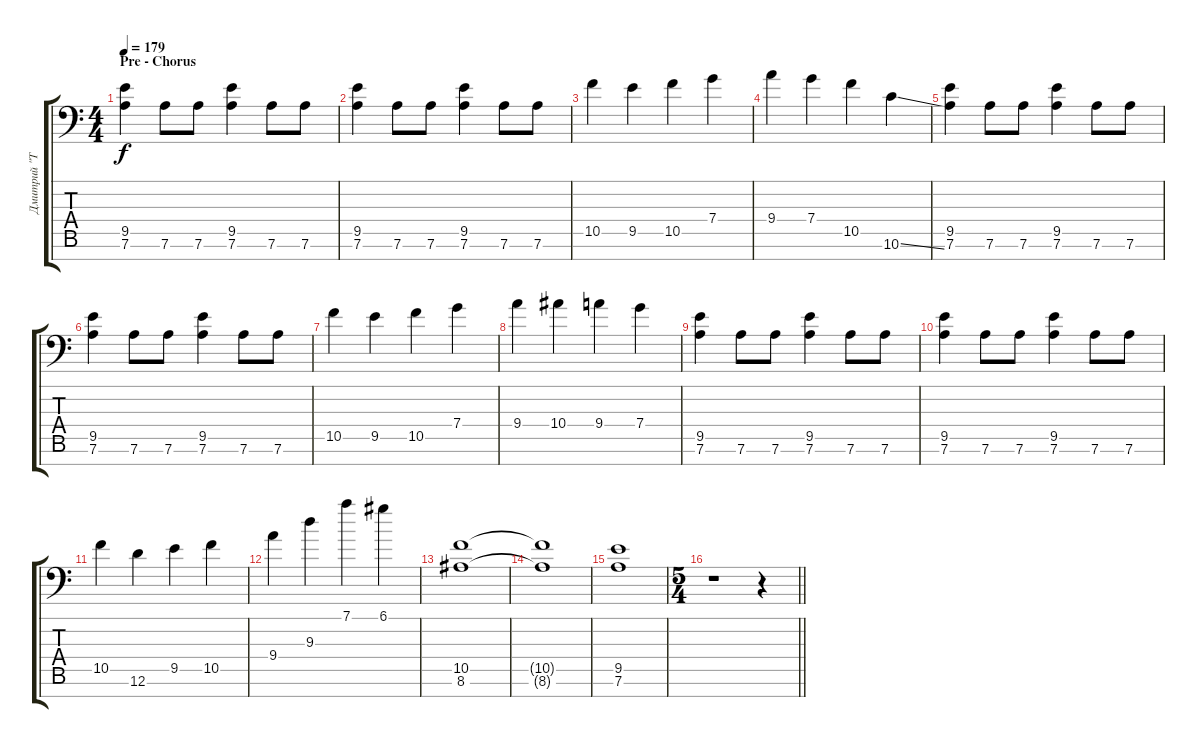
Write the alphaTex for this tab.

\track ("Дмитрий \"Terris\" Процко" "Дмитрий \"T") {instrument distortionguitar}
\staff {score tabs}
\tuning (D4 A3 F3 C3 G2 D2 A1) {hide}
\ts (4 4)
\section ("" "Pre - Chorus")
\tempo 179
\clef f4
\ks c
(9.5 7.6).4{dy f} 7.6.8 7.6.8 (9.5 7.6).4 7.6.8 7.6.8 |
(9.5 7.6).4 7.6.8 7.6.8 (9.5 7.6).4 7.6.8 7.6.8 |
10.5.4 9.5.4 10.5.4 7.4.4 |
9.4.4 7.4.4 10.5.4 10.6{ss}.4 |
(9.5 7.6).4 7.6.8 7.6.8 (9.5 7.6).4 7.6.8 7.6.8 |
(9.5 7.6).4 7.6.8 7.6.8 (9.5 7.6).4 7.6.8 7.6.8 |
10.5.4 9.5.4 10.5.4 7.4.4 |
9.4.4 10.4.4 9.4.4 7.4.4 |
(9.5 7.6).4 7.6.8 7.6.8 (9.5 7.6).4 7.6.8 7.6.8 |
(9.5 7.6).4 7.6.8 7.6.8 (9.5 7.6).4 7.6.8 7.6.8 |
10.5.4 12.6.4 9.5.4 10.5.4 |
9.4.4 9.3.4 7.1.4 6.1.4 |
(10.5 8.6).1 |
(10.5{t} 8.6{t}).1 |
(9.5 7.6).1 |
\ts (5 4)
\barLineRight lightlight
r.1 r.4
